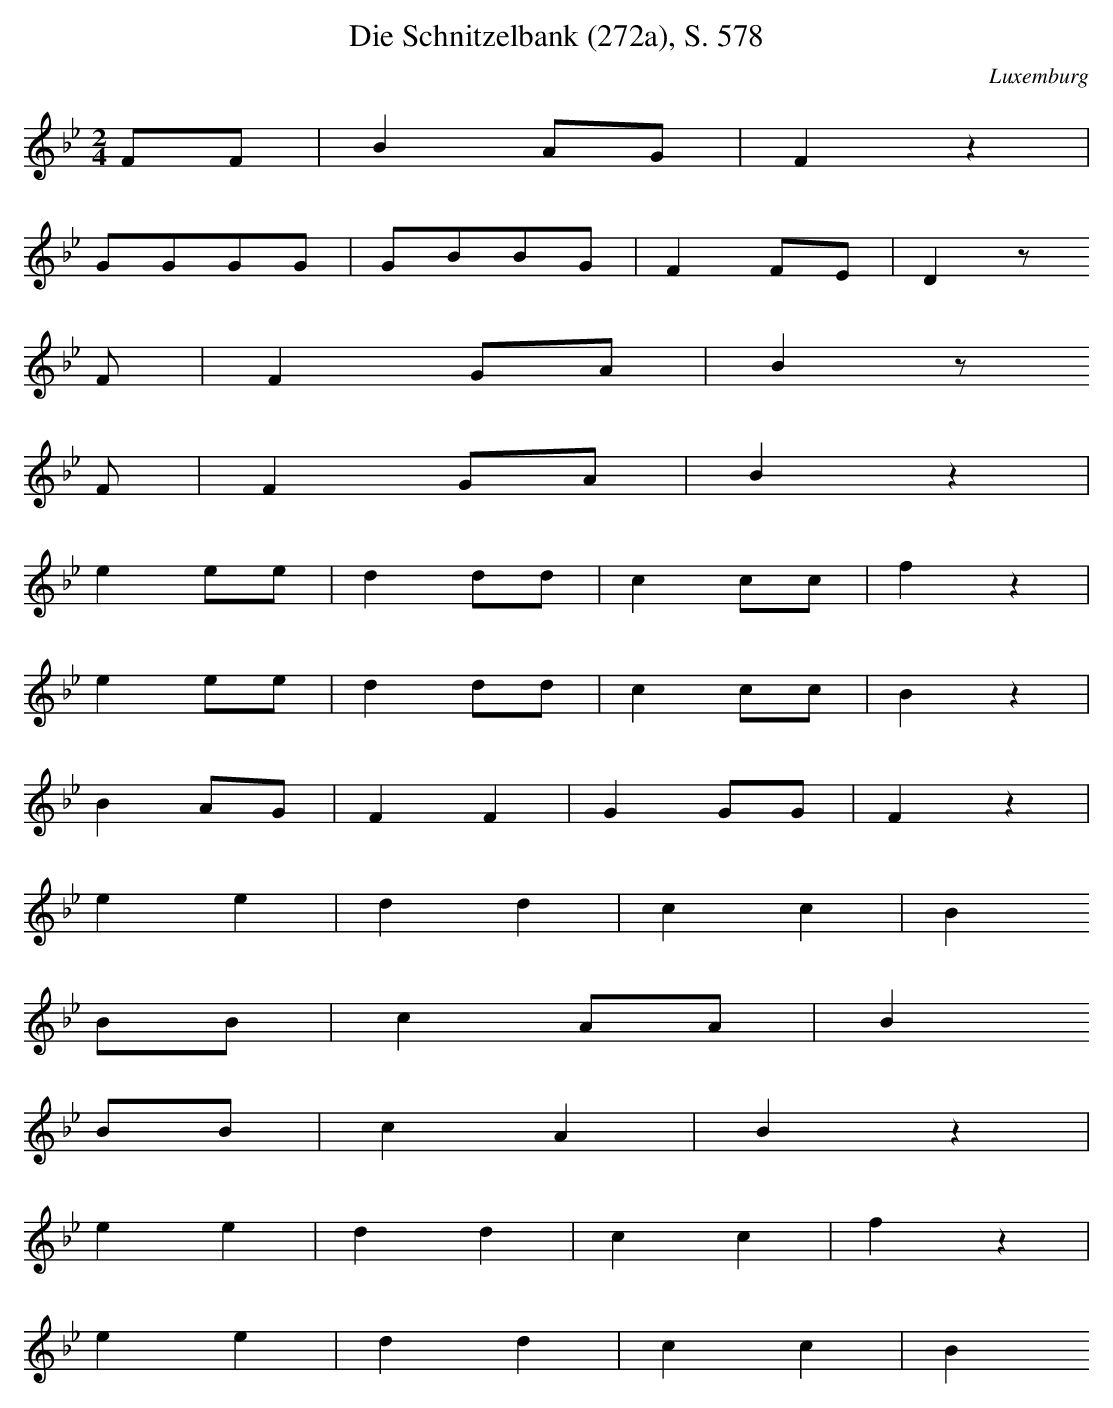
X:1
T: Die Schnitzelbank (272a), S. 578
O: Luxemburg
M: 2/4
L: 1/8
K: Bb
FF | B2AG | F2z2 |
GGGG | GBBG | F2FE | D2z
F | F2GA | B2z
F | F2GA | B2z2 |
e2ee | d2dd | c2cc | f2z2 |
e2ee | d2dd | c2cc | B2z2 |
B2AG | F2F2 | G2GG | F2z2 |
e2e2 | d2d2 | c2c2 | B2
BB | c2AA | B2
BB | c2A2 | B2z2 |
e2e2 | d2d2 | c2c2 | f2z2 |
e2e2 | d2d2 | c2c2 | B2
